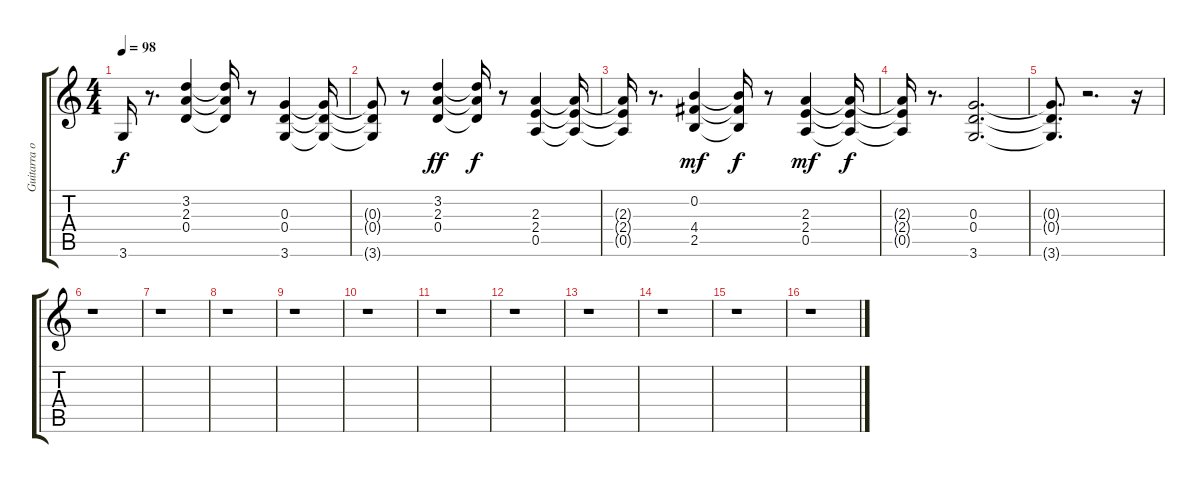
\track ("Guitarra overdrive" "Guitarra o") {instrument overdrivenguitar}
\staff {score tabs}
\tuning (E4 B3 G3 D3 A2 E2) {hide}
\ts (4 4)
\tempo 98
\clef g2
\ks c
3.6{t}.16{dy f} r.8{d} (3.2 2.3 0.4).4 (3.2{t} 2.3{t} 0.4{t}).16 r.8 (0.3 0.4 3.6).4 (0.3{t} 0.4{t} 3.6{t}).16 |
(0.3{t} 0.4{t} 3.6{t}).8 r.8 (3.2 2.3 0.4).4{dy ff} (3.2{t} 2.3{t} 0.4{t}).16{dy f} r.8 (2.3 2.4 0.5).4 (2.3{t} 2.4{t} 0.5{t}).16 |
(2.3{t} 2.4{t} 0.5{t}).16 r.8{d} (0.2 4.4 2.5).4{dy mf} (0.2{t} 4.4{t} 2.5{t}).16{dy f} r.8 (2.3 2.4 0.5).4{dy mf} (2.3{t} 2.4{t} 0.5{t}).16{dy f} |
(2.3{t} 2.4{t} 0.5{t}).16 r.8{d} (0.3 0.4 3.6).2{d} |
(0.3{t} 0.4{t} 3.6{t}).8{d} r.2{d} r.16 |
r.1 |
r.1 |
r.1 |
r.1 |
r.1 |
r.1 |
r.1 |
r.1 |
r.1 |
r.1 |
r.1
